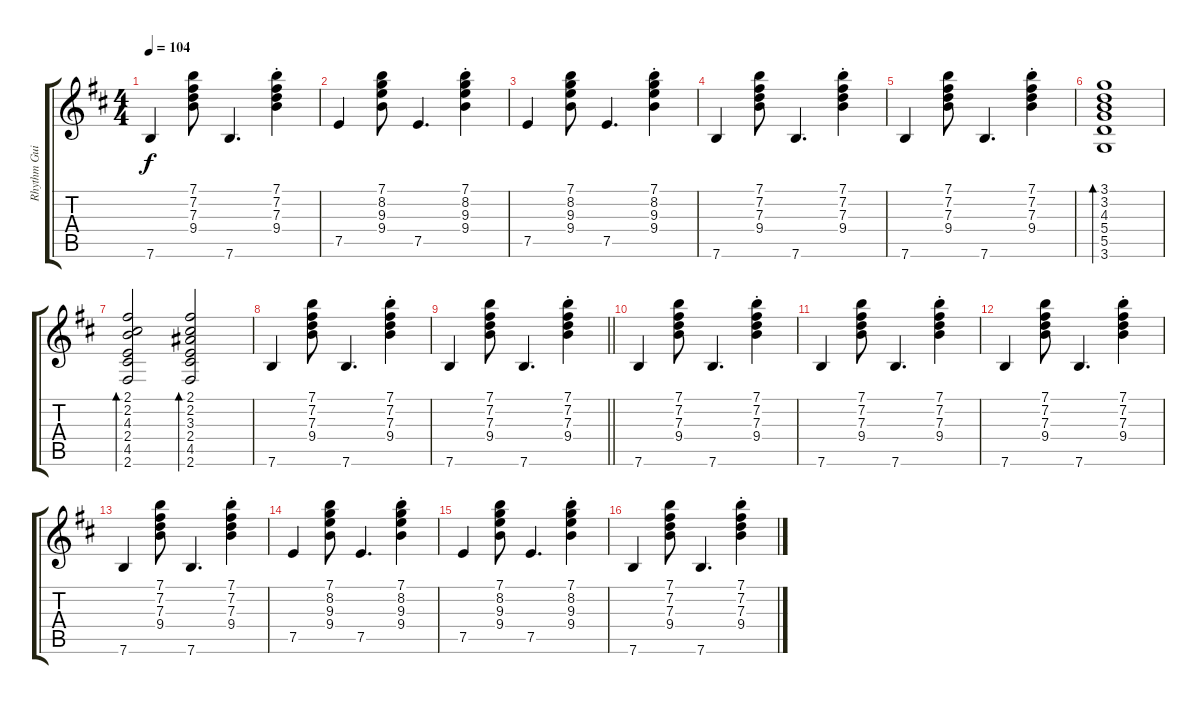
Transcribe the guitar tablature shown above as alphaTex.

\track ("Rhythm Guitar" "Rhythm Gui") {instrument overdrivenguitar}
\staff {score tabs}
\tuning (E4 B3 G3 D3 A2 E2) {hide}
\ts (4 4)
\tempo 104
\clef g2
\ks d
7.6.4{dy f} (7.1 7.2 7.3 9.4).8 7.6.4{d} (7.1{st} 7.2{st} 7.3{st} 9.4{st}).4 |
7.5.4 (7.1 8.2 9.3 9.4).8 7.5.4{d} (7.1{st} 8.2{st} 9.3{st} 9.4{st}).4 |
7.5.4 (7.1 8.2 9.3 9.4).8 7.5.4{d} (7.1{st} 8.2{st} 9.3{st} 9.4{st}).4 |
7.6.4 (7.1 7.2 7.3 9.4).8 7.6.4{d} (7.1{st} 7.2{st} 7.3{st} 9.4{st}).4 |
7.6.4 (7.1 7.2 7.3 9.4).8 7.6.4{d} (7.1{st} 7.2{st} 7.3{st} 9.4{st}).4 |
(3.1 3.2 4.3 5.4 5.5 3.6).1{bd 120} |
(2.1 2.2 4.3 2.4 4.5 2.6).2{bd 120} (2.1 2.2 3.3 2.4 4.5 2.6).2{bd 120} |
7.6.4 (7.1 7.2 7.3 9.4).8 7.6.4{d} (7.1{st} 7.2{st} 7.3{st} 9.4{st}).4 |
\barLineRight lightlight
7.6.4 (7.1 7.2 7.3 9.4).8 7.6.4{d} (7.1{st} 7.2{st} 7.3{st} 9.4{st}).4 |
7.6.4 (7.1 7.2 7.3 9.4).8 7.6.4{d} (7.1{st} 7.2{st} 7.3{st} 9.4{st}).4 |
7.6.4 (7.1 7.2 7.3 9.4).8 7.6.4{d} (7.1{st} 7.2{st} 7.3{st} 9.4{st}).4 |
7.6.4 (7.1 7.2 7.3 9.4).8 7.6.4{d} (7.1{st} 7.2{st} 7.3{st} 9.4{st}).4 |
7.6.4 (7.1 7.2 7.3 9.4).8 7.6.4{d} (7.1{st} 7.2{st} 7.3{st} 9.4{st}).4 |
7.5.4 (7.1 8.2 9.3 9.4).8 7.5.4{d} (7.1{st} 8.2{st} 9.3{st} 9.4{st}).4 |
7.5.4 (7.1 8.2 9.3 9.4).8 7.5.4{d} (7.1{st} 8.2{st} 9.3{st} 9.4{st}).4 |
7.6.4 (7.1 7.2 7.3 9.4).8 7.6.4{d} (7.1{st} 7.2{st} 7.3{st} 9.4{st}).4
